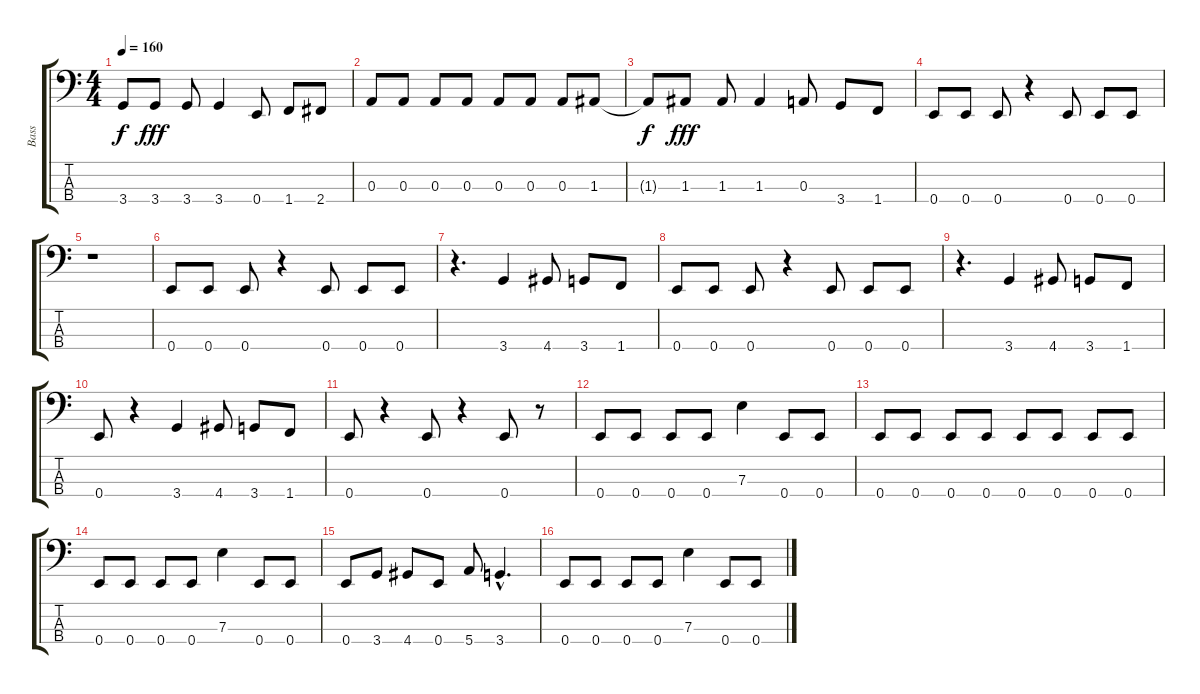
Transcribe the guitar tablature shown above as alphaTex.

\track ("Bass                " "Bass      ") {instrument electricbasspick}
\staff {score tabs}
\tuning (G2 D2 A1 E1) {hide}
\ts (4 4)
\tempo 160
\clef f4
\ks c
3.4{t}.8{dy f} 3.4.8{dy fff} 3.4.8 3.4.4 0.4.8 1.4.8 2.4.8 |
0.3.8 0.3.8 0.3.8 0.3.8 0.3.8 0.3.8 0.3.8 1.3.8 |
1.3{t}.8{dy f} 1.3.8{dy fff} 1.3.8 1.3.4 0.3.8 3.4.8 1.4.8 |
0.4.8 0.4.8 0.4.8 r.4 0.4.8 0.4.8 0.4.8 |
r.1 |
0.4.8 0.4.8 0.4.8 r.4 0.4.8 0.4.8 0.4.8 |
r.4{d} 3.4.4 4.4.8 3.4.8 1.4.8 |
0.4.8 0.4.8 0.4.8 r.4 0.4.8 0.4.8 0.4.8 |
r.4{d} 3.4.4 4.4.8 3.4.8 1.4.8 |
0.4.8 r.4 3.4.4 4.4.8 3.4.8 1.4.8 |
0.4.8 r.4 0.4.8 r.4 0.4.8 r.8 |
0.4.8 0.4.8 0.4.8 0.4.8 7.3.4 0.4.8 0.4.8 |
0.4.8 0.4.8 0.4.8 0.4.8 0.4.8 0.4.8 0.4.8 0.4.8 |
0.4.8 0.4.8 0.4.8 0.4.8 7.3.4 0.4.8 0.4.8 |
0.4.8 3.4.8 4.4.8 0.4.8 5.4.8 3.4{hac}.4{d} |
0.4.8 0.4.8 0.4.8 0.4.8 7.3.4 0.4.8 0.4.8
